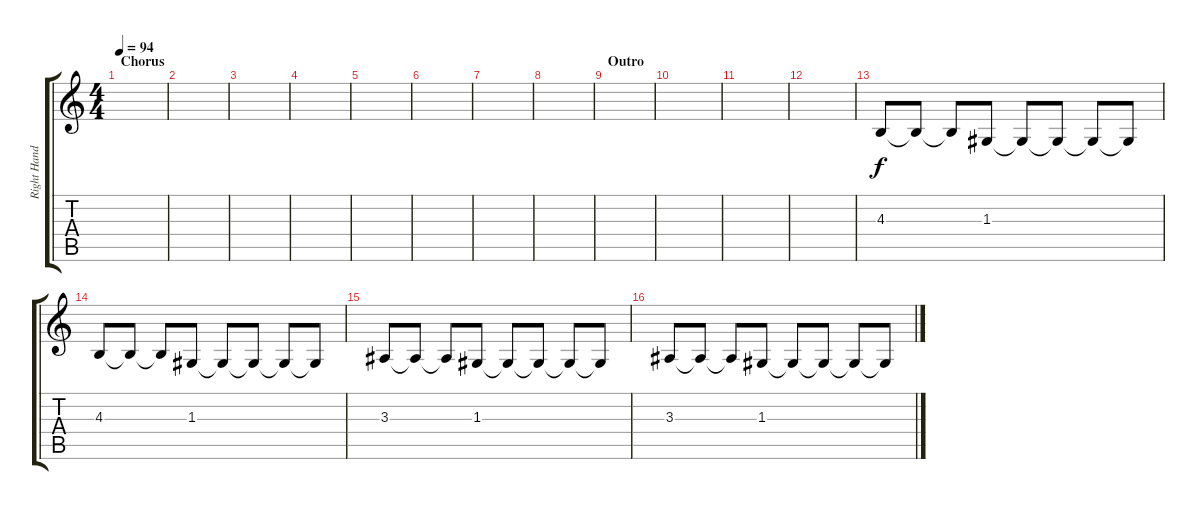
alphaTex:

\track ("Right Hand" "Right Hand") {instrument acousticgrandpiano}
\staff {score tabs}
\tuning (E4 B3 G3 D3 A2 E2) {hide}
\ts (4 4)
\section ("" "Chorus")
\tempo 94
\clef g2
\ks c
|
|
|
|
|
|
|
|
\section ("" "Outro")
|
|
|
|
4.3.8 4.3{t}.8 4.3{t}.8 1.3.8 1.3{t}.8 1.3{t}.8 1.3{t}.8 1.3{t}.8 |
4.3.8 4.3{t}.8 4.3{t}.8 1.3.8 1.3{t}.8 1.3{t}.8 1.3{t}.8 1.3{t}.8 |
3.3.8 3.3{t}.8 3.3{t}.8 1.3.8 1.3{t}.8 1.3{t}.8 1.3{t}.8 1.3{t}.8 |
3.3.8 3.3{t}.8 3.3{t}.8 1.3.8 1.3{t}.8 1.3{t}.8 1.3{t}.8 1.3{t}.8
